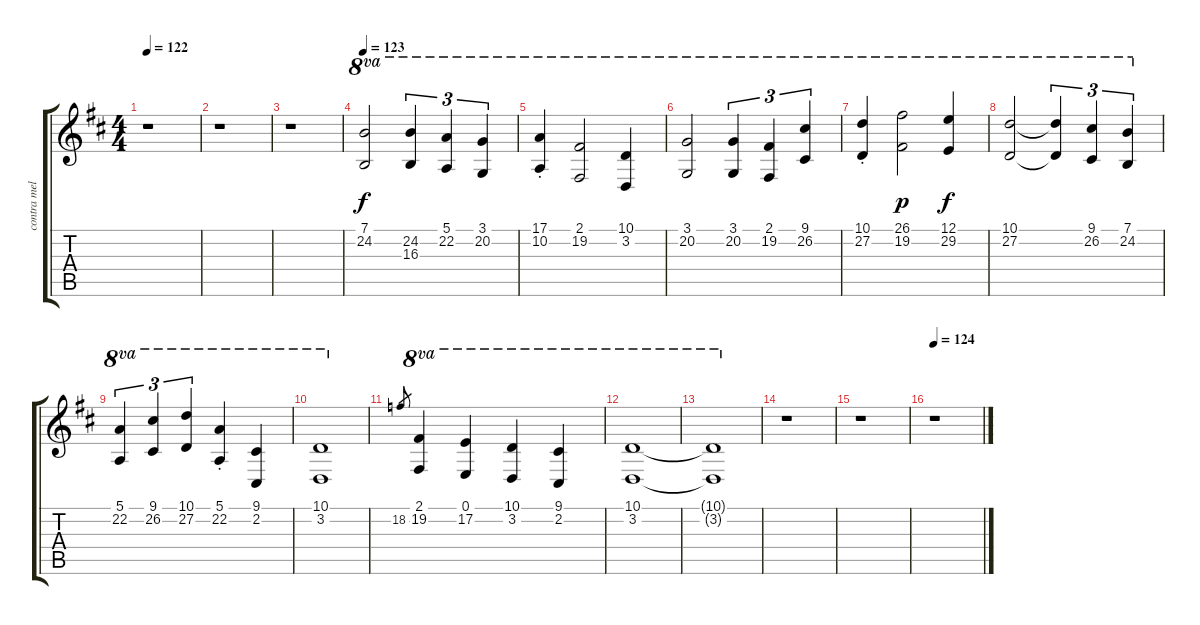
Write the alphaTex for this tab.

\track ("contra melody" "contra mel") {instrument oboe}
\staff {score tabs}
\tuning (E4 B3 G3 D3 A2 E2) {hide}
\ts (4 4)
\tempo 122
\clef g2
\ks bminor
r.1{dy f} |
r.1 |
r.1 |
\tempo 123
(7.1 24.2).2{ot 8va} (24.2 16.3).4{tu (3 2) ot 8va} (5.1 22.2).4{tu (3 2) ot 8va} (3.1 20.2).4{tu (3 2) ot 8va} |
(17.1{st} 10.2{st}).4{ot 8va} (2.1 19.2).2{ot 8va} (10.1 3.2).4{ot 8va} |
(3.1 20.2).2{ot 8va} (3.1 20.2).4{tu (3 2) ot 8va} (2.1 19.2).4{tu (3 2) ot 8va} (9.1 26.2).4{tu (3 2) ot 8va} |
(10.1{st} 27.2{st}).4{ot 8va} (26.1 19.2).2{ot 8va dy p} (12.1 29.2).4{ot 8va dy f} |
(10.1 27.2).2{ot 8va} (10.1{t} 27.2{t}).4{tu (3 2) ot 8va} (9.1 26.2).4{tu (3 2) ot 8va} (7.1 24.2).4{tu (3 2) ot 8va} |
(5.1 22.2).4{tu (3 2) ot 8va} (9.1 26.2).4{tu (3 2) ot 8va} (10.1 27.2).4{tu (3 2) ot 8va} (5.1{st} 22.2{st}).4{ot 8va} (9.1 2.2).4{ot 8va} |
(10.1 3.2).1{ot 8va} |
18.2.8{gr} (2.1 19.2).4{ot 8va} (0.1 17.2).4{ot 8va} (10.1 3.2).4{ot 8va} (9.1 2.2).4{ot 8va} |
(10.1 3.2).1{ot 8va} |
(10.1{t} 3.2{t}).1{ot 8va} |
r.1 |
r.1 |
\tempo 124
r.1
